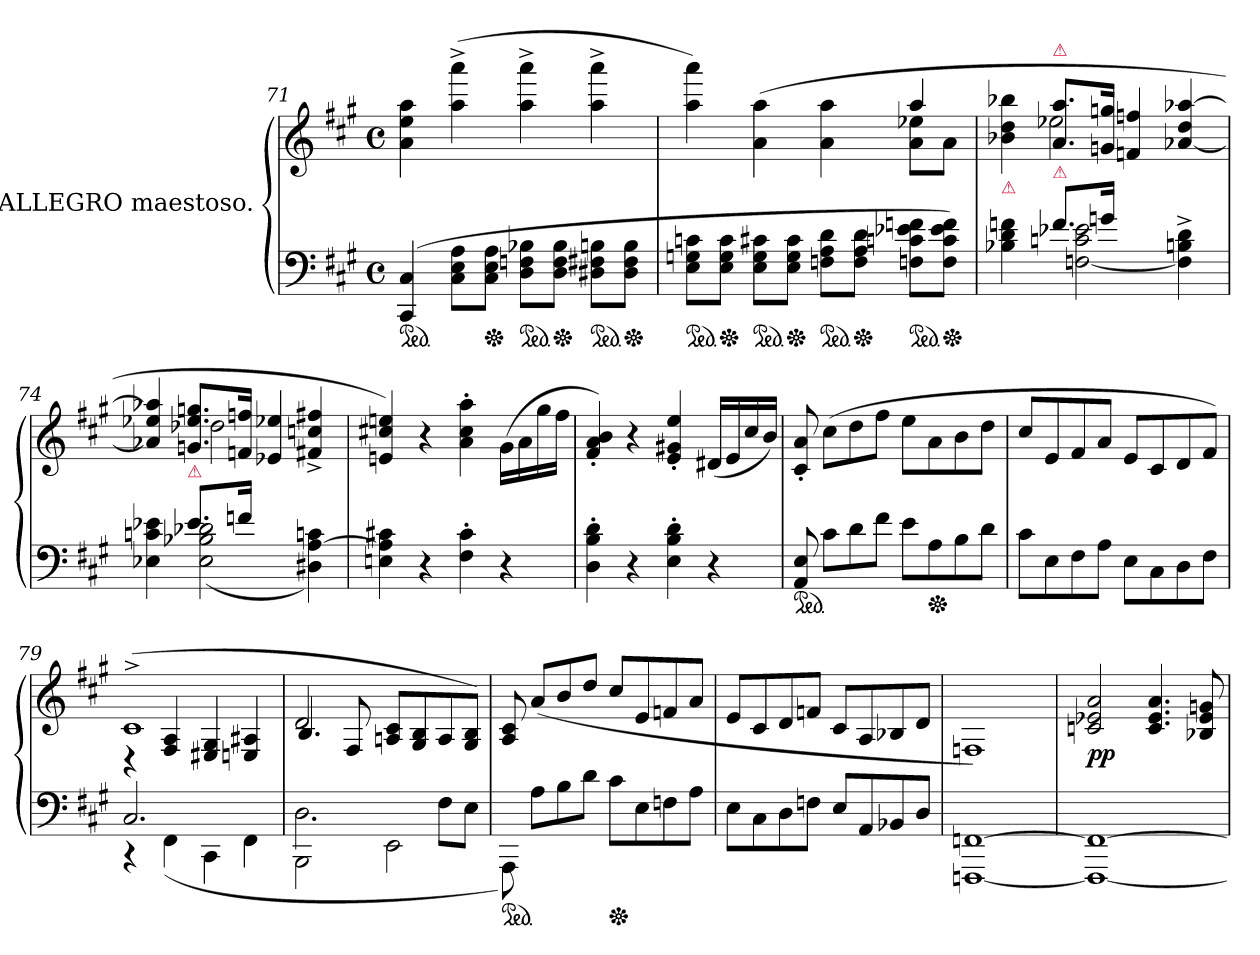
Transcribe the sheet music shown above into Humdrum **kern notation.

**kern	**kern	**dynam
*part1	*part1	*part1
*staff2	*staff1	*staff1/2
*I"ALLEGRO maestoso.	*	*
*clefF4	*clefG2	*
*k[f#c#g#]	*k[f#c#g#]	*
*M4/4	*M4/4	*
*met(c)	*met(c)	*
*ped	*	*
=71	=71	=71
(>4CC# 4C#	4a 4ee 4aa	.
8C# 8E 8AL	(>4aa^< 4aaa^<	.
*Xped	*	*
8C# 8E 8AJ	.	.
*ped	*	*
8D 8Fn 8B-XL	4aa^< 4aaa^<	.
*Xped	*	*
8D 8F 8B-J	.	.
*ped	*	*
8D#X 8F#X 8BnL	4aa^< 4aaa^<	.
*Xped	*	*
8D# 8F# 8BJ	.	.
=72	=72	=72
*	*^	*
*ped	*	*	*
8E 8Gn 8cnL	4aa 4aaa)	2.ryy	.
*Xped	*	*	*
8E 8G 8cJ	.	.	.
*ped	*	*	*
8E 8G 8c#XL	(>4a 4aa	.	.
*Xped	*	*	*
8E 8G 8c#J	.	.	.
*ped	*	*	*
8Fn 8A 8dL	4a 4aa	.	.
*Xped	*	*	*
8F 8A 8dJ	.	.	.
*ped	*	*	*
8Fn 8cn 8e-X 8fnL	4aa	8a 8ee-XL	.
*Xped	*	*	*
8F 8c 8e- 8fJ)	.	8aJ	.
=73	=73	=73	=73
*^	*	*	*
!	!	!LO:TX:b:Bi:color=crimson:t=⚠	!	!
4B-X 4d 4fn	4ryy	4b-X 4dd 4bb-X	4ryy	.
!	!	!LO:TX:a:color=crimson:t=⚠	!	!
!LO:TX:a:color=crimson:t=⚠	!	!	!	!
8.f/L	[<2Fn 2cn 2e-X	8.a 8.aaL	2ee-X	.
16gn\Jk	.	16gn 16ggnJk	.	.
4ryy	.	4fn 4ffn	.	.
4F]^>\ 4Bn^>\ 4d^>\	4ryy	[4a-X/ 4dd/ [4aa-X/	4ryy	.
=74	=74	=74	=74	=74
4E-X 4cn 4e-X	4ryy	4a-X]/ 4ee-X/ 4aa-X]/	4ryy	.
!LO:TX:a:color=crimson:t=⚠	!	!	!	!
8.e-/L	(<2E- 2B-X 2d-X	8.gn 8.ee- 8.ggnL	2dd-X	.
16fn\Jk	.	16fn 16ffnJk	.	.
4ryy	.	4e-X 4ee-X	.	.
4D#X\ [4A\ 4cn\)	4ryy	4f#X^</ 4ccn^</ 4ff#X^</	4ryy	.
*v	*v	*	*	*
*	*v	*v	*
=75	=75	=75
4En 4A] 4c#X	4en 4cc#X 4een)	.
4r	4r	.
4F#'> 4c#'>	4a'> 4cc#'> 4aa'>	.
4r	(>16g#LL	.
.	16a	.
.	16gg#	.
.	16ff#JJ	.
=76	=76	=76
4D'> 4B'> 4d'>	4f#'< 4a'< 4b'<)	.
4r	4r	.
4E'> 4B'> 4d'>	4e'< 4g#X'< 4ee'<	.
4r	(<16d#XLL	.
.	16e	.
.	16cc#	.
.	16bJJ)	.
=77	=77	=77
*ped	*	*
8AA 8E	8c#'< 8a'<	.
8c#L	(>8cc#L	.
8d	8dd	.
8f#J	8ff#J	.
8eL	8eeL	.
*Xped	*	*
8A	8a	.
8B	8b	.
8dJ	8ddJ	.
=78	=78	=78
8c#L	8cc#L	.
8E	8e	.
8F#	8f#	.
8AJ	8aJ	.
8EL	8eL	.
8C#	8c#	.
8D	8d	.
8F#J	8f#J)	.
=79	=79	=79
*^	*^	*
2.C#	4rCC	(>1c#^>	4r	.
.	(<4FF#\	.	4F#/ 4A/	.
.	4CC#\	.	4E#X/ 4G#/	.
4ryy	4FF#\	.	4En/ 4A#X/	.
=80	=80	=80	=80	=80
2.D\	2BBB\	2d	4.B/	.
.	.	.	8F#/	.
.	2EE\	8An/ 8c#/L	2ryy	.
.	.	8G#/ 8B/	.	.
8F#\L	.	8A/	.	.
8EJ	.	8G#/ 8B/J)	.	.
*v	*v	*	*	*
*	*v	*v	*
=81	=81	=81
*ped	*	*
8AAA\)	8A/ 8c#/	.
8AL	(>8a/L	.
8B	8b	.
8dJ	8ddJ	.
*Xped	*	*
8c#L	8cc#L	.
8E	8e	.
8Fn	8fn	.
8AJ	8aJ	.
=82	=82	=82
8EL	8eL	.
8C#	8c#	.
8D	8d	.
8FnJ	8fnJ	.
8EL	8c#L	.
8AA	8A	.
8BB-X	8B-X	.
8DJ	8dJ	.
=83	=83	=83
[<1FFFn\ [<1FFn\	1Fn/)	.
=84	=84	=84
1FFFn_< 1FFn_<	2cn 2e-X 2a	pp
.	4.c 4.e- 4.a	.
.	8B-X 8e- 8gn	.
=	=	=
*-	*-	*-
